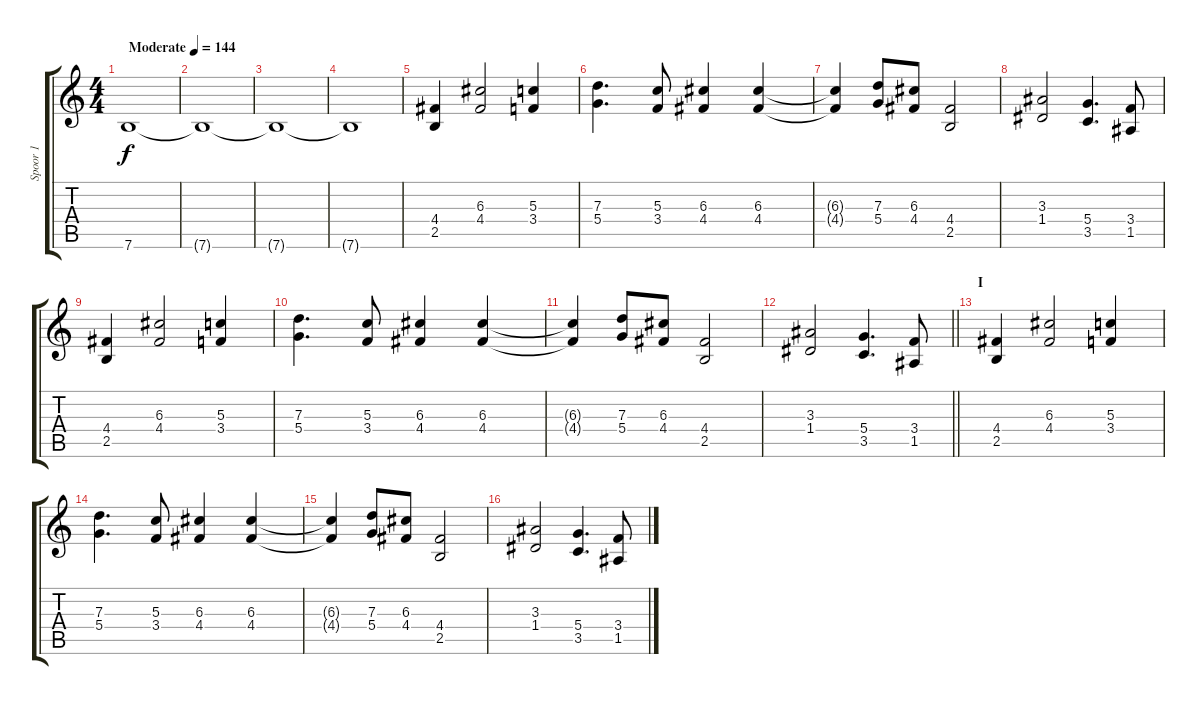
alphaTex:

\track ("Spoor 1" "Spoor 1") {instrument distortionguitar}
\staff {score tabs}
\tuning (E4 B3 G3 D3 A2 E2) {hide}
\ts (4 4)
\tempo (144 "Moderate")
\clef g2
\ks c
7.6.1{dy f instrument distortionguitar} |
7.6{t}.1 |
7.6{t}.1{volume 7} |
7.6{t}.1 |
(4.4 2.5).4{volume 13} (6.3 4.4).2 (5.3 3.4).4 |
(7.3 5.4).4{d} (5.3 3.4).8 (6.3 4.4).4 (6.3 4.4).4 |
(6.3{t} 4.4{t}).4 (7.3 5.4).8 (6.3 4.4).8 (4.4 2.5).2 |
(3.3 1.4).2 (5.4 3.5).4{d} (3.4 1.5).8 |
(4.4 2.5).4 (6.3 4.4).2 (5.3 3.4).4 |
(7.3 5.4).4{d} (5.3 3.4).8 (6.3 4.4).4 (6.3 4.4).4 |
(6.3{t} 4.4{t}).4 (7.3 5.4).8 (6.3 4.4).8 (4.4 2.5).2 |
\barLineRight lightlight
(3.3 1.4).2 (5.4 3.5).4{d} (3.4 1.5).8 |
\section ("" "I")
(4.4 2.5).4 (6.3 4.4).2 (5.3 3.4).4 |
(7.3 5.4).4{d} (5.3 3.4).8 (6.3 4.4).4 (6.3 4.4).4 |
(6.3{t} 4.4{t}).4 (7.3 5.4).8 (6.3 4.4).8 (4.4 2.5).2 |
(3.3 1.4).2 (5.4 3.5).4{d} (3.4 1.5).8
